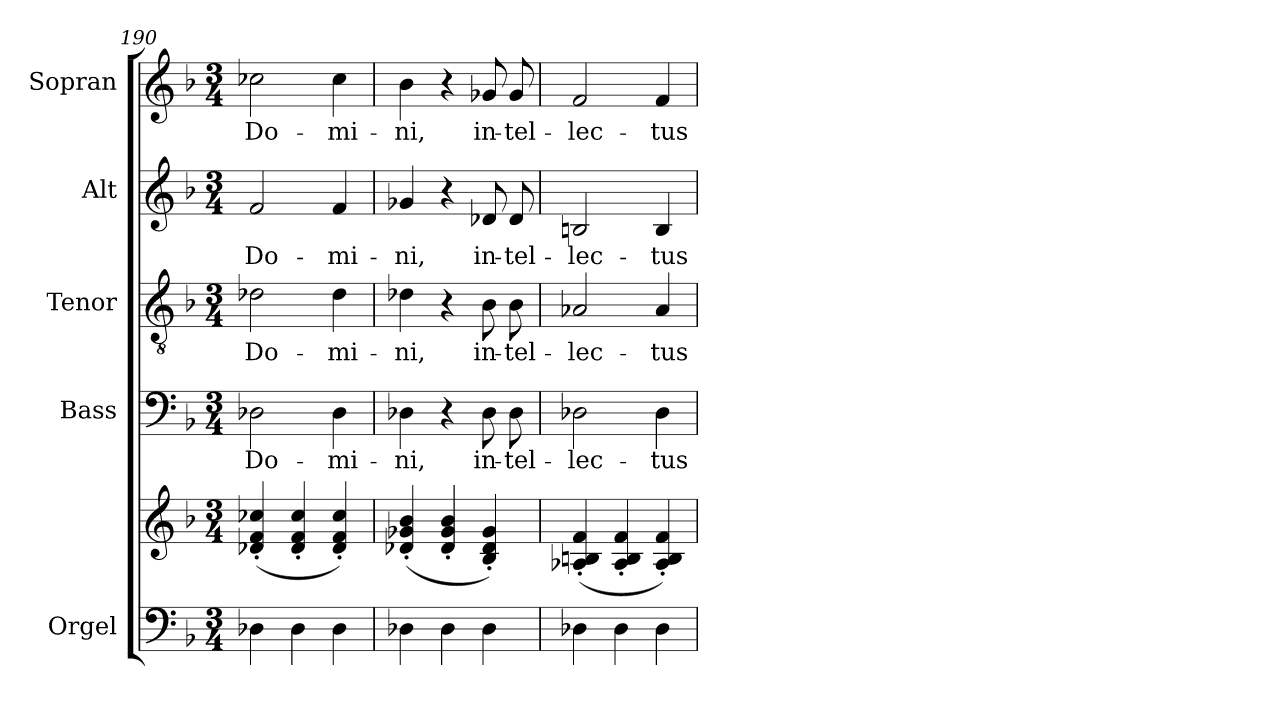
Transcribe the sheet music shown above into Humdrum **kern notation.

**kern	**kern	**kern	**text	**kern	**text	**kern	**text	**kern	**text
*part5	*part5	*part4	*part4	*part3	*part3	*part2	*part2	*part1	*part1
*staff6	*staff5	*staff4	*staff4	*staff3	*staff3	*staff2	*staff2	*staff1	*staff1
*I"Orgel	*	*I"Bass	*	*I"Tenor	*	*I"Alt	*	*I"Sopran	*
*I'Org.	*	*I'B.	*	*I'T.	*	*I'A.	*	*I'S.	*
!!LO:LB:g=z
*clefF4	*clefG2	*clefF4	*	*clefGv2	*	*clefG2	*	*clefG2	*
*k[b-]	*k[b-]	*k[b-]	*	*k[b-]	*	*k[b-]	*	*k[b-]	*
*F:	*F:	*F:	*	*F:	*	*F:	*	*F:	*
*M3/4	*M3/4	*M3/4	*	*M3/4	*	*M3/4	*	*M3/4	*
=190	=190	=190	=190	=190	=190	=190	=190	=190	=190
!	!	!	!LO:LY:b	!	!LO:LY:b	!	!LO:LY:b	!	!LO:LY:b
4D-X\	(<4d-X/'< 4f/'< 4cc-X/'<	2D-X\	Do-	2d-X\	Do-	2f/	Do-	2cc-X\	Do-
4D-\	4d-/'< 4f/'< 4cc-/'<	.	.	.	.	.	.	.	.
!	!	!	!LO:LY:b	!	!LO:LY:b	!	!LO:LY:b	!	!LO:LY:b
4D-\	4d-/'< 4f/'< 4cc-/'<)	4D-\	-mi-	4d-\	-mi-	4f/	-mi-	4cc-\	-mi-
=191	=191	=191	=191	=191	=191	=191	=191	=191	=191
!	!	!	!LO:LY:b	!	!LO:LY:b	!	!LO:LY:b	!	!LO:LY:b
4D-X\	(<4d-X/'< 4g-X/'< 4b-/'<	4D-X\	-ni,	4d-X\	-ni,	4g-X/	-ni,	4b-\	-ni,
4D-\	4d-/'< 4g-/'< 4b-/'<	4r	.	4r	.	4r	.	4r	.
!	!	!	!LO:LY:b	!	!LO:LY:b	!	!LO:LY:b	!	!LO:LY:b
4D-\	4B-/'< 4d-/'< 4g-/'<)	8D-\	in-	8B-\	in-	8d-X/	in-	8g-X/	in-
!	!	!	!LO:LY:b	!	!LO:LY:b	!	!LO:LY:b	!	!LO:LY:b
.	.	8D-\	-tel-	8B-\	-tel-	8d-/	-tel-	8g-/	-tel-
=192	=192	=192	=192	=192	=192	=192	=192	=192	=192
!	!	!	!LO:LY:b	!	!LO:LY:b	!	!LO:LY:b	!	!LO:LY:b
4D-X\	(<4A-X/'< 4Bn/'< 4f/'<	2D-X\	-lec-	2A-X/	-lec-	2Bn/	-lec-	2f/	-lec-
4D-\	4A-/'< 4B/'< 4f/'<	.	.	.	.	.	.	.	.
!	!	!	!LO:LY:b	!	!LO:LY:b	!	!LO:LY:b	!	!LO:LY:b
4D-\	4A-/'< 4B/'< 4f/'<)	4D-\	-tus	4A-/	-tus	4B/	-tus	4f/	-tus
=	=	=	=	=	=	=	=	=	=
*-	*-	*-	*-	*-	*-	*-	*-	*-	*-
